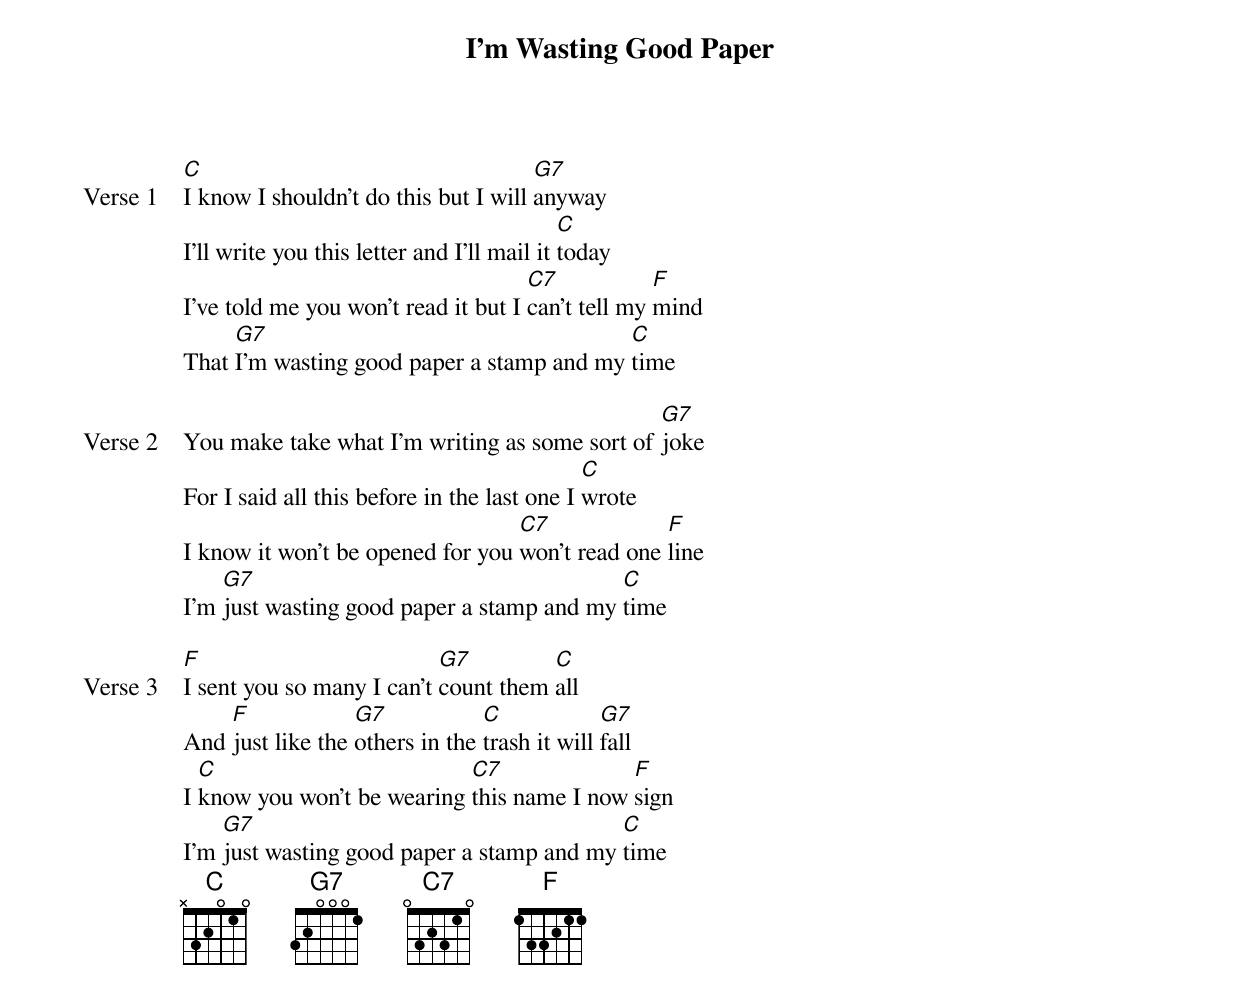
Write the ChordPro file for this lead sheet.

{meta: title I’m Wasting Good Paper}
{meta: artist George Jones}
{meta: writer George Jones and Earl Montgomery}

{start_of_verse: Verse 1}
[C]I know I shouldn't do this but I will [G7]anyway
I'll write you this letter and I'll mail it [C]today
I've told me you won't read it but I [C7]can't tell my [F]mind
That [G7]I'm wasting good paper a stamp and my [C]time
{end_of_verse}

{start_of_verse: Verse 2}
You make take what I'm writing as some sort of [G7]joke
For I said all this before in the last one I [C]wrote
I know it won't be opened for you [C7]won't read one [F]line
I'm [G7]just wasting good paper a stamp and my [C]time
{end_of_verse}

{start_of_verse: Verse 3}
[F]I sent you so many I can't [G7]count them [C]all
And [F]just like the [G7]others in the [C]trash it will [G7]fall
I [C]know you won't be wearing [C7]this name I now [F]sign
I'm [G7]just wasting good paper a stamp and my [C]time
{end_of_verse}
